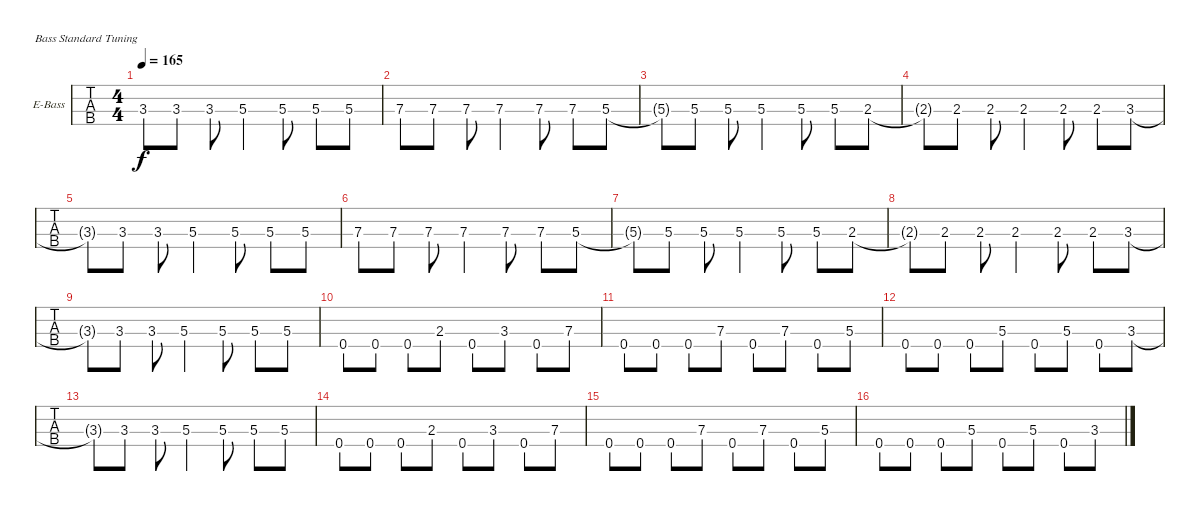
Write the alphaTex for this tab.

\bracketExtendMode groupsimilarinstruments
\firstSystemTrackNameOrientation horizontal
\otherSystemsTrackNameOrientation horizontal
\track ("Bass Cary" "E-Bass") {instrument slapbass1}
\staff {tabs}
\tuning (G2 D2 A1 E1)
\ts (4 4)
\tempo 165
\clef f4
\ks c
3.3{t}.8{dy f} 3.3.8 3.3.8 5.3.4 5.3.8 5.3.8 5.3.8 |
7.3.8 7.3.8 7.3.8 7.3.4 7.3.8 7.3.8 5.3.8 |
5.3{t}.8 5.3.8 5.3.8 5.3.4 5.3.8 5.3.8 2.3.8 |
2.3{t}.8 2.3.8 2.3.8 2.3.4 2.3.8 2.3.8 3.3.8 |
3.3{t}.8 3.3.8 3.3.8 5.3.4 5.3.8 5.3.8 5.3.8 |
7.3.8 7.3.8 7.3.8 7.3.4 7.3.8 7.3.8 5.3.8 |
5.3{t}.8 5.3.8 5.3.8 5.3.4 5.3.8 5.3.8 2.3.8 |
2.3{t}.8 2.3.8 2.3.8 2.3.4 2.3.8 2.3.8 3.3.8 |
3.3{t}.8 3.3.8 3.3.8 5.3.4 5.3.8 5.3.8 5.3.8 |
0.4.8 0.4.8 0.4.8 2.3.8 0.4.8 3.3.8 0.4.8 7.3.8 |
0.4.8 0.4.8 0.4.8 7.3.8 0.4.8 7.3.8 0.4.8 5.3.8 |
0.4.8 0.4.8 0.4.8 5.3.8 0.4.8 5.3.8 0.4.8 3.3.8 |
3.3{t}.8 3.3.8 3.3.8 5.3.4 5.3.8 5.3.8 5.3.8 |
0.4.8 0.4.8 0.4.8 2.3.8 0.4.8 3.3.8 0.4.8 7.3.8 |
0.4.8 0.4.8 0.4.8 7.3.8 0.4.8 7.3.8 0.4.8 5.3.8 |
0.4.8 0.4.8 0.4.8 5.3.8 0.4.8 5.3.8 0.4.8 3.3.8
